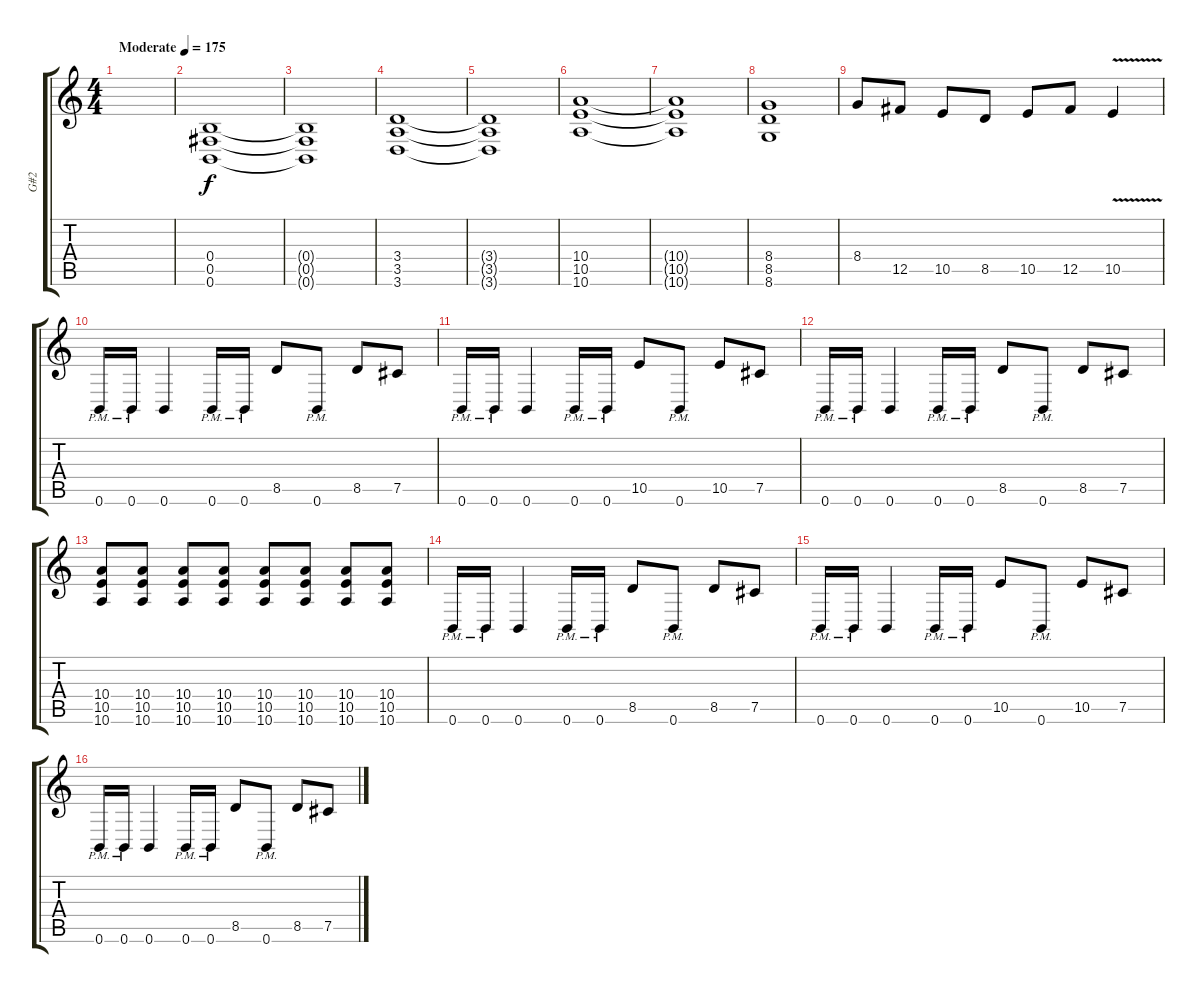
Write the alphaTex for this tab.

\track ("G#2" "G#2") {instrument distortionguitar}
\staff {score tabs}
\tuning (Db4 Ab3 E3 B2 Gb2 B1) {hide}
\ts (4 4)
\tempo (175 "Moderate")
\clef g2
\ks c
|
(0.4 0.5 0.6).1 |
(0.4{t} 0.5{t} 0.6{t}).1 |
(3.4 3.5 3.6).1 |
(3.4{t} 3.5{t} 3.6{t}).1 |
(10.4 10.5 10.6).1 |
(10.4{t} 10.5{t} 10.6{t}).1 |
(8.4 8.5 8.6).1 |
8.4.8 12.5.8 10.5.8 8.5.8 10.5.8 12.5.8 10.5{v}.4 |
0.6{pm}.16 0.6{pm}.16 0.6.4 0.6{pm}.16 0.6{pm}.16 8.5.8 0.6{pm}.8 8.5.8 7.5.8 |
0.6{pm}.16 0.6{pm}.16 0.6.4 0.6{pm}.16 0.6{pm}.16 10.5.8 0.6{pm}.8 10.5.8 7.5.8 |
0.6{pm}.16 0.6{pm}.16 0.6.4 0.6{pm}.16 0.6{pm}.16 8.5.8 0.6{pm}.8 8.5.8 7.5.8 |
(10.4 10.5 10.6).8 (10.4 10.5 10.6).8 (10.4 10.5 10.6).8 (10.4 10.5 10.6).8 (10.4 10.5 10.6).8 (10.4 10.5 10.6).8 (10.4 10.5 10.6).8 (10.4 10.5 10.6).8 |
0.6{pm}.16 0.6{pm}.16 0.6.4 0.6{pm}.16 0.6{pm}.16 8.5.8 0.6{pm}.8 8.5.8 7.5.8 |
0.6{pm}.16 0.6{pm}.16 0.6.4 0.6{pm}.16 0.6{pm}.16 10.5.8 0.6{pm}.8 10.5.8 7.5.8 |
0.6{pm}.16 0.6{pm}.16 0.6.4 0.6{pm}.16 0.6{pm}.16 8.5.8 0.6{pm}.8 8.5.8 7.5.8
